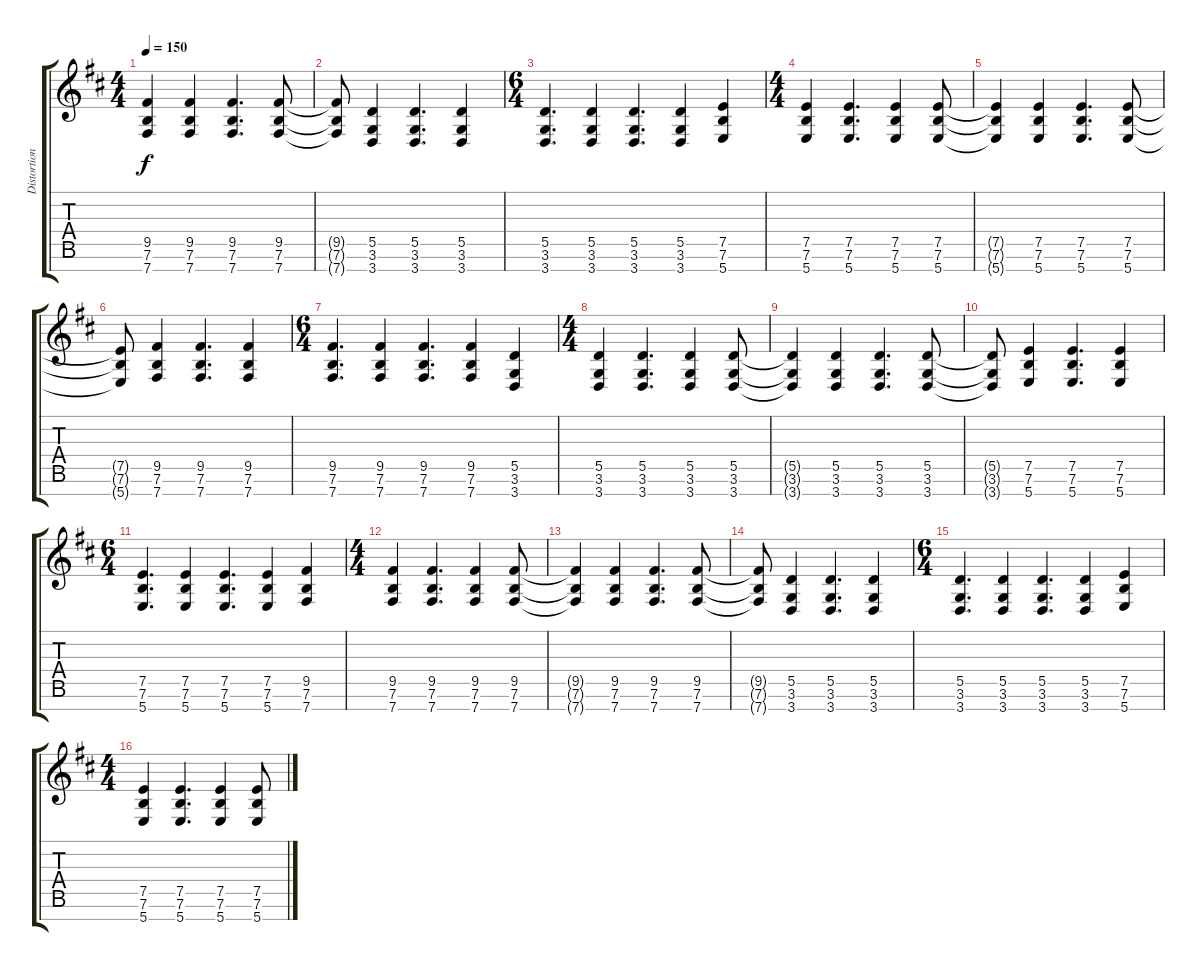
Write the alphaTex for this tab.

\track ("Distortion" "Distortion") {instrument distortionguitar}
\staff {score tabs}
\tuning (E4 B3 G3 D3 A2 E2 B1) {hide}
\ts (4 4)
\tempo 150
\clef g2
\ks bminor
(9.5{t} 7.6{t} 7.7{t}).4{dy f} (9.5 7.6 7.7).4 (9.5 7.6 7.7).4{d} (9.5 7.6 7.7).8 |
(9.5{t} 7.6{t} 7.7{t}).8 (5.5 3.6 3.7).4 (5.5 3.6 3.7).4{d} (5.5 3.6 3.7).4 |
\ts (6 4)
(5.5 3.6 3.7).4{d} (5.5 3.6 3.7).4 (5.5 3.6 3.7).4{d} (5.5 3.6 3.7).4 (7.5 7.6 5.7).4 |
\ts (4 4)
(7.5 7.6 5.7).4 (7.5 7.6 5.7).4{d} (7.5 7.6 5.7).4 (7.5 7.6 5.7).8 |
(7.5{t} 7.6{t} 5.7{t}).4 (7.5 7.6 5.7).4 (7.5 7.6 5.7).4{d} (7.5 7.6 5.7).8 |
(7.5{t} 7.6{t} 5.7{t}).8 (9.5 7.6 7.7).4 (9.5 7.6 7.7).4{d} (9.5 7.6 7.7).4 |
\ts (6 4)
(9.5 7.6 7.7).4{d} (9.5 7.6 7.7).4 (9.5 7.6 7.7).4{d} (9.5 7.6 7.7).4 (5.5 3.6 3.7).4 |
\ts (4 4)
(5.5 3.6 3.7).4 (5.5 3.6 3.7).4{d} (5.5 3.6 3.7).4 (5.5 3.6 3.7).8 |
(5.5{t} 3.6{t} 3.7{t}).4 (5.5 3.6 3.7).4 (5.5 3.6 3.7).4{d} (5.5 3.6 3.7).8 |
(5.5{t} 3.6{t} 3.7{t}).8 (7.5 7.6 5.7).4 (7.5 7.6 5.7).4{d} (7.5 7.6 5.7).4 |
\ts (6 4)
(7.5 7.6 5.7).4{d} (7.5 7.6 5.7).4 (7.5 7.6 5.7).4{d} (7.5 7.6 5.7).4 (9.5 7.6 7.7).4 |
\ts (4 4)
(9.5 7.6 7.7).4 (9.5 7.6 7.7).4{d} (9.5 7.6 7.7).4 (9.5 7.6 7.7).8 |
(9.5{t} 7.6{t} 7.7{t}).4 (9.5 7.6 7.7).4 (9.5 7.6 7.7).4{d} (9.5 7.6 7.7).8 |
(9.5{t} 7.6{t} 7.7{t}).8 (5.5 3.6 3.7).4 (5.5 3.6 3.7).4{d} (5.5 3.6 3.7).4 |
\ts (6 4)
(5.5 3.6 3.7).4{d} (5.5 3.6 3.7).4 (5.5 3.6 3.7).4{d} (5.5 3.6 3.7).4 (7.5 7.6 5.7).4 |
\ts (4 4)
(7.5 7.6 5.7).4 (7.5 7.6 5.7).4{d} (7.5 7.6 5.7).4 (7.5 7.6 5.7).8
